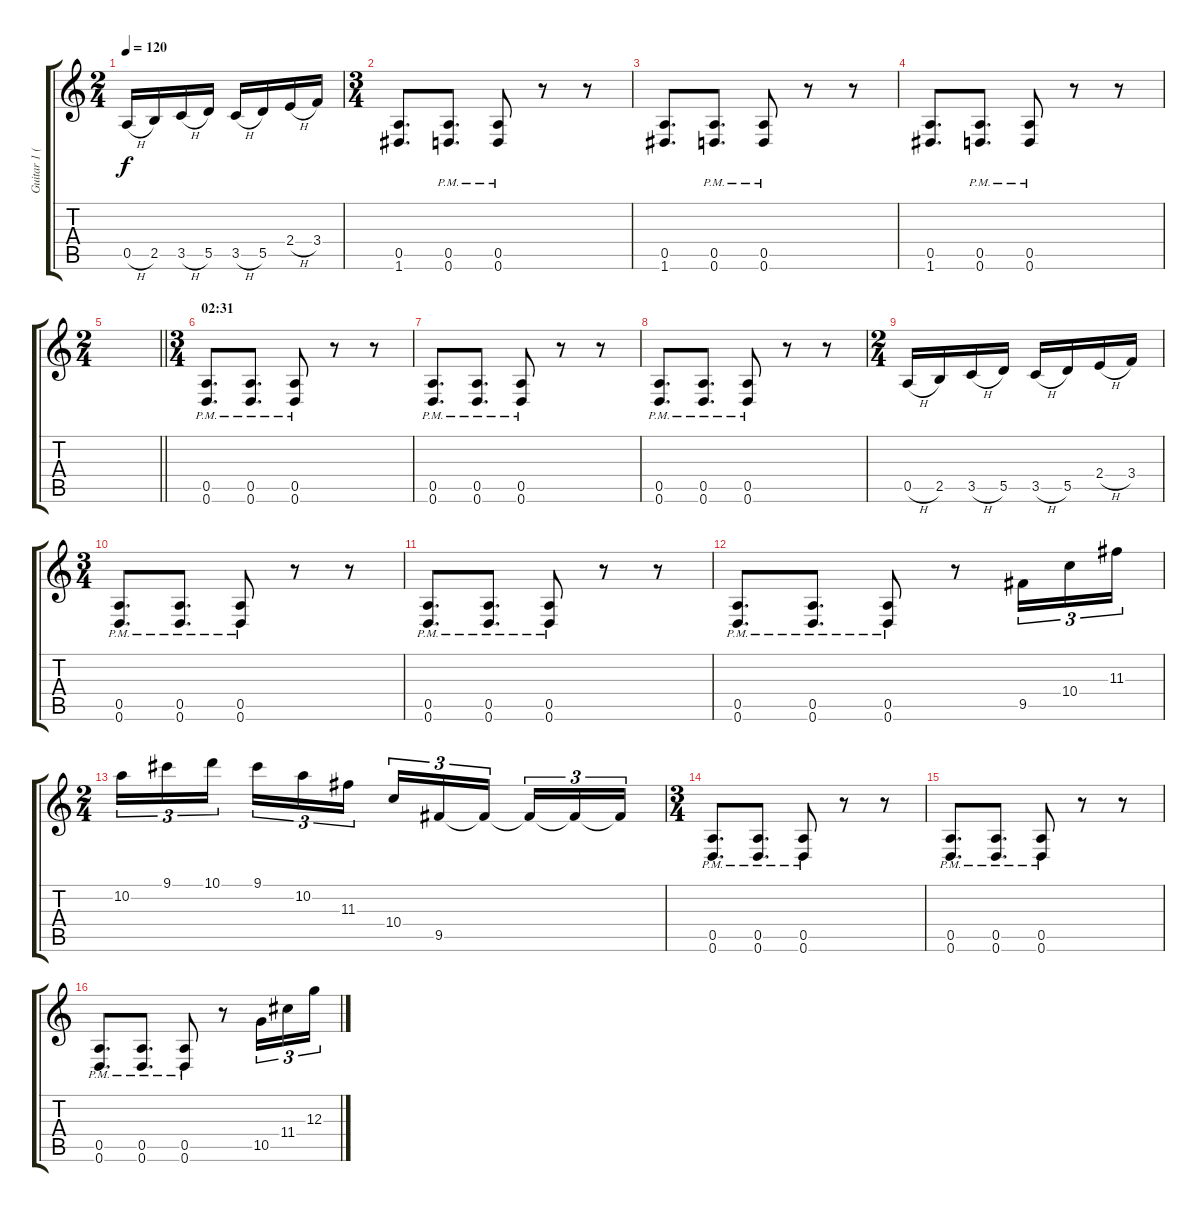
\track ("Guitar 1 (Left Speaker)" "Guitar 1 (") {instrument distortionguitar}
\staff {score tabs}
\tuning (E4 B3 G3 D3 A2 D2) {hide}
\ts (2 4)
\tempo 120
\clef g2
\ks c
0.5{h}.16{dy f} 2.5.16 3.5{h}.16 5.5.16 3.5{h}.16 5.5.16 2.4{h}.16 3.4.16 |
\ts (3 4)
(0.5 1.6).8{d} (0.5{pm} 0.6{pm}).8{d} (0.5{pm} 0.6{pm}).8 r.8 r.8 |
(0.5 1.6).8{d} (0.5{pm} 0.6{pm}).8{d} (0.5{pm} 0.6{pm}).8 r.8 r.8 |
(0.5 1.6).8{d} (0.5{pm} 0.6{pm}).8{d} (0.5{pm} 0.6{pm}).8 r.8 r.8 |
\ts (2 4)
\barLineRight lightlight
|
\ts (3 4)
\section ("" "02:31")
(0.5{pm} 0.6{pm}).8{d} (0.5{pm} 0.6{pm}).8{d} (0.5{pm} 0.6{pm}).8 r.8 r.8 |
(0.5{pm} 0.6{pm}).8{d} (0.5{pm} 0.6{pm}).8{d} (0.5{pm} 0.6{pm}).8 r.8 r.8 |
(0.5{pm} 0.6{pm}).8{d} (0.5{pm} 0.6{pm}).8{d} (0.5{pm} 0.6{pm}).8 r.8 r.8 |
\ts (2 4)
0.5{h}.16 2.5.16 3.5{h}.16 5.5.16 3.5{h}.16 5.5.16 2.4{h}.16 3.4.16 |
\ts (3 4)
(0.5{pm} 0.6{pm}).8{d} (0.5{pm} 0.6{pm}).8{d} (0.5{pm} 0.6{pm}).8 r.8 r.8 |
(0.5{pm} 0.6{pm}).8{d} (0.5{pm} 0.6{pm}).8{d} (0.5{pm} 0.6{pm}).8 r.8 r.8 |
(0.5{pm} 0.6{pm}).8{d} (0.5{pm} 0.6{pm}).8{d} (0.5{pm} 0.6{pm}).8 r.8 9.5.16{tu (3 2)} 10.4.16{tu (3 2)} 11.3.16{tu (3 2)} |
\ts (2 4)
10.2.16{tu (3 2)} 9.1.16{tu (3 2)} 10.1.16{tu (3 2) beam splitsecondary} 9.1.16{tu (3 2)} 10.2.16{tu (3 2)} 11.3.16{tu (3 2)} 10.4.16{tu (3 2)} 9.5.16{tu (3 2)} 9.5{t}.16{tu (3 2) beam splitsecondary} 9.5{t}.16{tu (3 2)} 9.5{t}.16{tu (3 2)} 9.5{t}.16{tu (3 2)} |
\ts (3 4)
(0.5{pm} 0.6{pm}).8{d} (0.5{pm} 0.6{pm}).8{d} (0.5{pm} 0.6{pm}).8 r.8 r.8 |
(0.5{pm} 0.6{pm}).8{d} (0.5{pm} 0.6{pm}).8{d} (0.5{pm} 0.6{pm}).8 r.8 r.8 |
(0.5{pm} 0.6{pm}).8{d} (0.5{pm} 0.6{pm}).8{d} (0.5{pm} 0.6{pm}).8 r.8 10.5.16{tu (3 2)} 11.4.16{tu (3 2)} 12.3.16{tu (3 2)}
